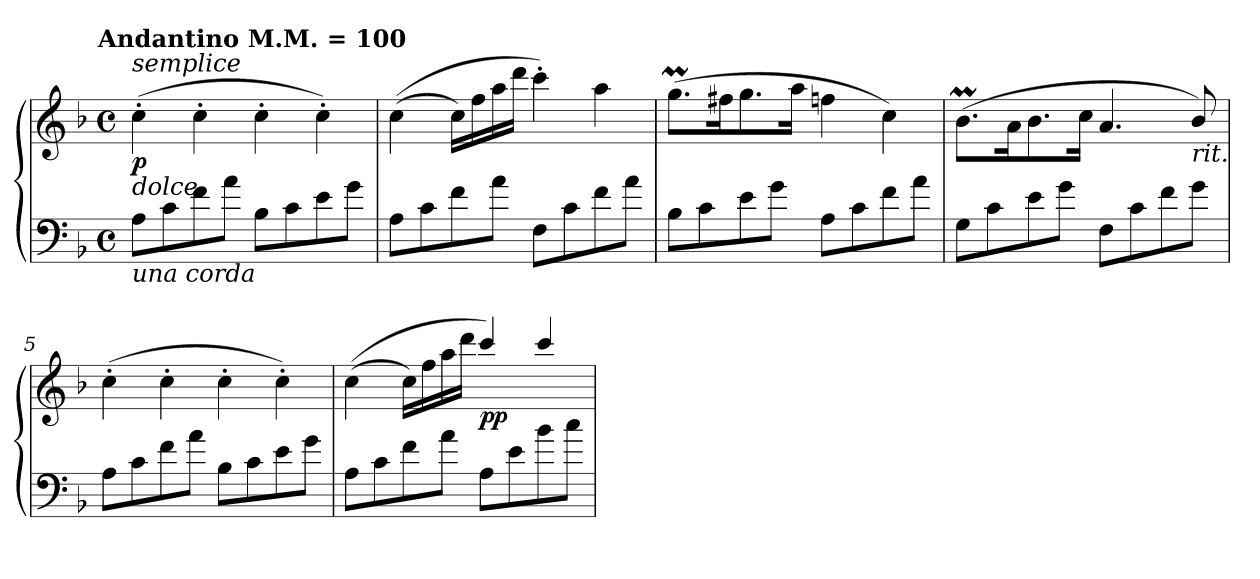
**kern	**kern	**dynam
*part1	*part1	*part1
*staff2	*staff1	*staff1/2
*clefF4	*clefG2	*
*k[b-]	*k[b-]	*
!!LO:TX:omd:t=Andantino M.M.  = 100
*M4/4	*M4/4	*
*met(c)	*met(c)	*
*MM80	*MM80	*
=1	=1	=1
!	!LO:TX:b:i:t=dolce	!
!	!LO:TX:a:i:t=semplice	!
!LO:TX:b:i:t=una corda	!	!
!	!	!LO:DY:b
8A\L	(>4cc'\	p
8c\	.	.
8f\	4cc'\	.
8a\J	.	.
8B-\L	4cc'\	.
8c\	.	.
8e\	4cc'\)	.
8g\J	.	.
=2	=2	=2
8A\L	(>(>4cc\	.
8c\	.	.
8f\	16cc\LL)	.
.	16ff\	.
8a\J	16aa\	.
.	16ddd\JJ	.
8F\L	4ccc'\)	.
8c\	.	.
8f\	4aa\	.
8a\J	.	.
=3	=3	=3
8B-\L	(>8.ggM\L	.
8c\	.	.
.	16ff#X\k	.
8e\	8.gg\	.
8g\J	.	.
.	16aa\Jk	.
8A\L	4ffn\	.
8c\	.	.
8f\	4cc\)	.
8a\J	.	.
!!LO:LB:g=z
=4	=4	=4
8G\L	(>8.b-M\L	.
8c\	.	.
.	16a\k	.
8e\	8.b-\	.
8g\J	.	.
.	16cc\Jk	.
8F\L	4.a/	.
8c\	.	.
8f\	.	.
!	!LO:TX:b:i:t=rit.	!
8g\J	8b-/)	.
=5	=5	=5
8A\L	(>4cc'\	.
8c\	.	.
8f\	4cc'\	.
8a\J	.	.
8B-\L	4cc'\	.
8c\	.	.
8e\	4cc'\)	.
8g\J	.	.
=6	=6	=6
8A\L	(>(>4cc\	.
8c\	.	.
8f\	16cc\LL)	.
.	16ff\	.
8a\J	16aa\	.
.	16ddd\JJ	.
!	!	!LO:DY:b
8A\L	4ccc/)	pp
8e\	.	.
8b-\	4ccc/	.
8cc\J	.	.
=	=	=
*-	*-	*-
